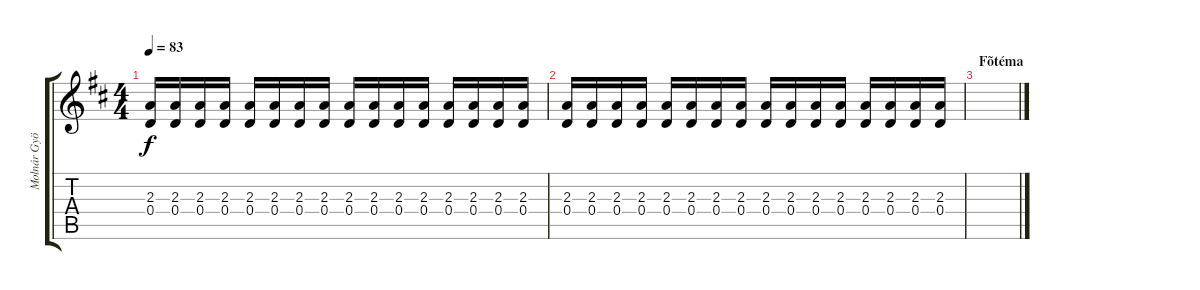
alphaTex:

\track ("Molnár György \"Elefánt\" Gitár 2" "Molnár Gyö") {instrument acousticguitarsteel}
\staff {score tabs}
\tuning (E4 B3 G3 D3 A2 E2) {hide}
\ts (4 4)
\tempo 83
\clef g2
\ks d
(2.3 0.4).16{dy f volume 0} (2.3 0.4).16{volume 16} (2.3 0.4).16 (2.3 0.4).16 (2.3 0.4).16 (2.3 0.4).16 (2.3 0.4).16 (2.3 0.4).16 (2.3 0.4).16 (2.3 0.4).16 (2.3 0.4).16 (2.3 0.4).16 (2.3 0.4).16 (2.3 0.4).16 (2.3 0.4).16 (2.3 0.4).16 |
(2.3 0.4).16 (2.3 0.4).16 (2.3 0.4).16 (2.3 0.4).16 (2.3 0.4).16 (2.3 0.4).16 (2.3 0.4).16 (2.3 0.4).16 (2.3 0.4).16 (2.3 0.4).16 (2.3 0.4).16 (2.3 0.4).16 (2.3 0.4).16 (2.3 0.4).16 (2.3 0.4).16 (2.3 0.4).16 |
\section ("" "Fõtéma")
